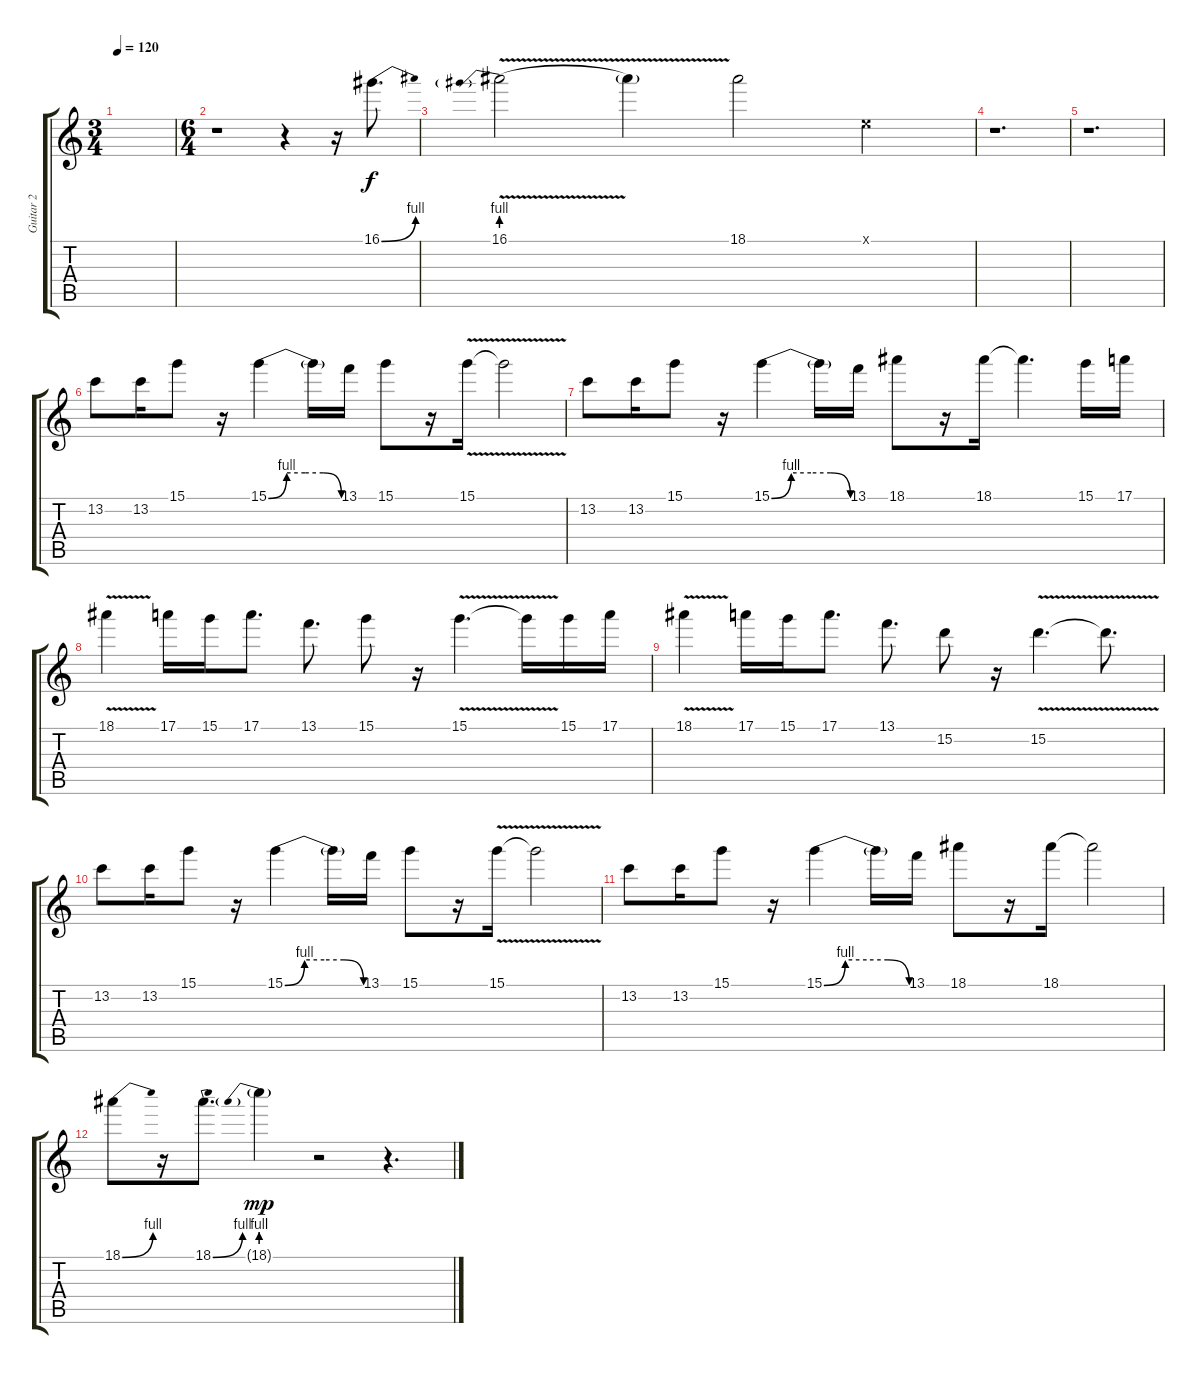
\track ("Guitar 2" "Guitar 2") {instrument distortionguitar}
\staff {score tabs}
\tuning (E4 B3 G3 D3 A2 E2) {hide}
\ts (3 4)
\tempo 120
\clef g2
\ks c
|
\ts (6 4)
r.1 r.4 r.16 16.1{be (bend 0 0 60 4)}.8{d} |
16.1{be (prebend 0 4 60 4) v}.2 16.1{t}.4 18.1.2 0.1{x}.4 |
r.1{d} |
r.1{d} |
13.2.8 13.2.16 15.1.8 r.16 15.1{be (custom 0 0 15 4 30 4 45 4 60 0)}.4 15.1{t}.16 13.1.16 15.1.8 r.16 15.1{v}.16 15.1{t}.2 |
13.2.8 13.2.16 15.1.8 r.16 15.1{be (custom 0 0 15 4 30 4 45 4 60 0)}.4 15.1{t}.16 13.1.16 18.1.8 r.16 18.1.16 18.1{t}.4{d} 15.1.16 17.1.16 |
18.1{v}.4 17.1.16 15.1.16 17.1.8{d} 13.1.8{d} 15.1.8 r.16 15.1{v}.4{d} 15.1{t}.16 15.1.16 17.1.16 |
18.1{v}.4 17.1.16 15.1.16 17.1.8{d} 13.1.8{d} 15.2.8 r.16 15.2{v}.4{d} 15.2{t}.8{d} |
13.2.8 13.2.16 15.1.8 r.16 15.1{be (custom 0 0 15 4 30 4 45 4 60 0)}.4 15.1{t}.16 13.1.16 15.1.8 r.16 15.1{v}.16 15.1{t}.2 |
13.2.8 13.2.16 15.1.8 r.16 15.1{be (custom 0 0 15 4 30 4 45 4 60 0)}.4 15.1{t}.16 13.1.16 18.1.8 r.16 18.1.16 18.1{t}.2 |
18.1{be (bend 0 0 60 4)}.8 r.16 18.1{be (bend 0 0 60 4)}.8{d} 18.1{be (prebend 0 4 60 4) g}.4{dy mp} r.2 r.4{d}
